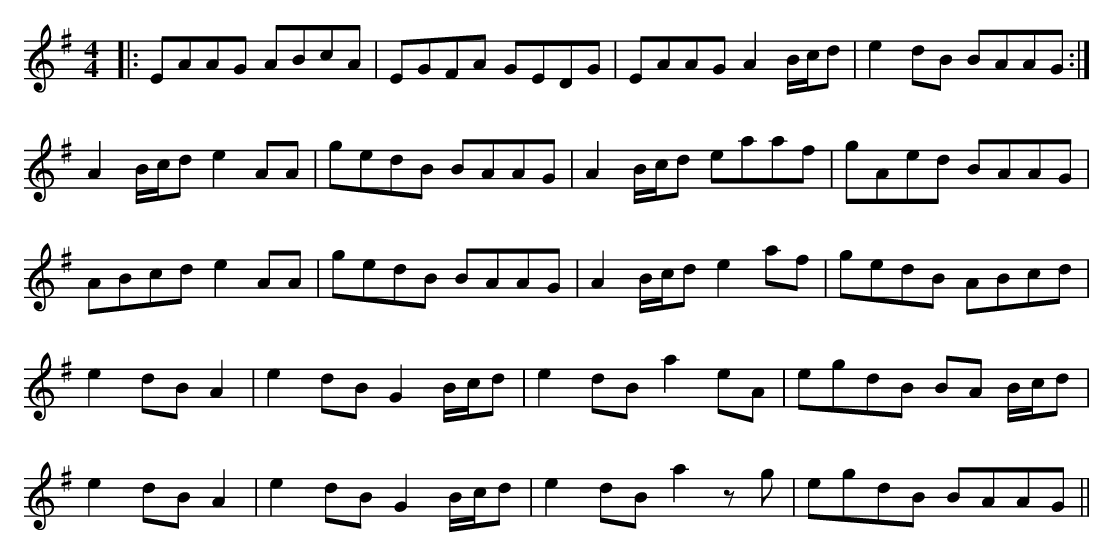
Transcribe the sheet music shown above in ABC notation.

X:1
M:4/4
K:Ador
|:EAAG ABcA|EGFA GEDG|EAAG A2B/c/d|e2dB BAAG:|
A2B/c/d e2AA|gedB BAAG|A2B/c/d eaaf|gAed BAAG|
ABcd e2AA|gedB BAAG|A2B/c/d e2af|gedB ABcd|
e2dB A2|e2dB G2B/c/d|e2dB a2eA|egdB BA B/c/d|
e2dB A2|e2dB G2B/c/d|e2dB a2zg|egdB BAAG||
